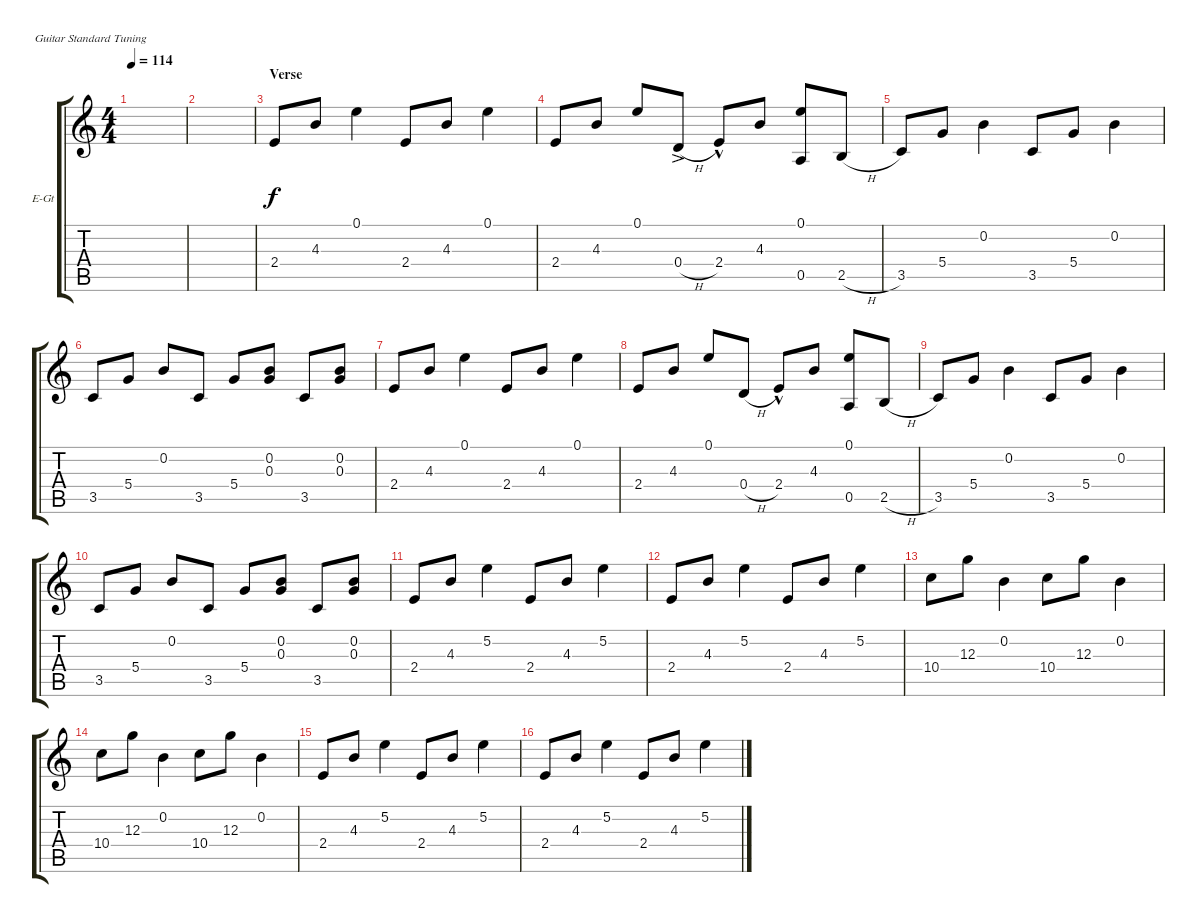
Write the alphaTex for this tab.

\defaultSystemsLayout 4
\bracketExtendMode groupsimilarinstruments
\firstSystemTrackNameOrientation horizontal
\otherSystemsTrackNameOrientation horizontal
\track ("Electric Guitar" "E-Gt") {instrument electricguitarclean}
\staff {score tabs}
\tuning (E4 B3 G3 D3 A2 E2)
\ts (4 4)
\tempo 114
\clef g2
\ks c
|
|
\section ("" "Verse")
2.4.8 4.3.8 0.1.4 2.4.8 4.3.8 0.1.4 |
2.4.8 4.3.8 0.1.8 0.4{h ac}.8 2.4{hac}.8 4.3.8 (0.5 0.1).8 2.5{h}.8 |
3.5.8 5.4.8 0.2.4 3.5.8 5.4.8 0.2.4 |
3.5.8 5.4.8 0.2.8 3.5.8 5.4.8 (0.3 0.2).8 3.5.8 (0.3 0.2).8 |
2.4.8 4.3.8 0.1.4 2.4.8 4.3.8 0.1.4 |
2.4.8 4.3.8 0.1.8 0.4{h}.8 2.4{hac}.8 4.3.8 (0.5 0.1).8 2.5{h}.8 |
3.5.8 5.4.8 0.2.4 3.5.8 5.4.8 0.2.4 |
3.5.8 5.4.8 0.2.8 3.5.8 5.4.8 (0.3 0.2).8 3.5.8 (0.3 0.2).8 |
2.4.8 4.3.8 5.2.4 2.4.8 4.3.8 5.2.4 |
2.4.8 4.3.8 5.2.4 2.4.8 4.3.8 5.2.4 |
10.4.8 12.3.8 0.2.4 10.4.8 12.3.8 0.2.4 |
10.4.8 12.3.8 0.2.4 10.4.8 12.3.8 0.2.4 |
2.4.8 4.3.8 5.2.4 2.4.8 4.3.8 5.2.4 |
2.4.8 4.3.8 5.2.4 2.4.8 4.3.8 5.2.4
